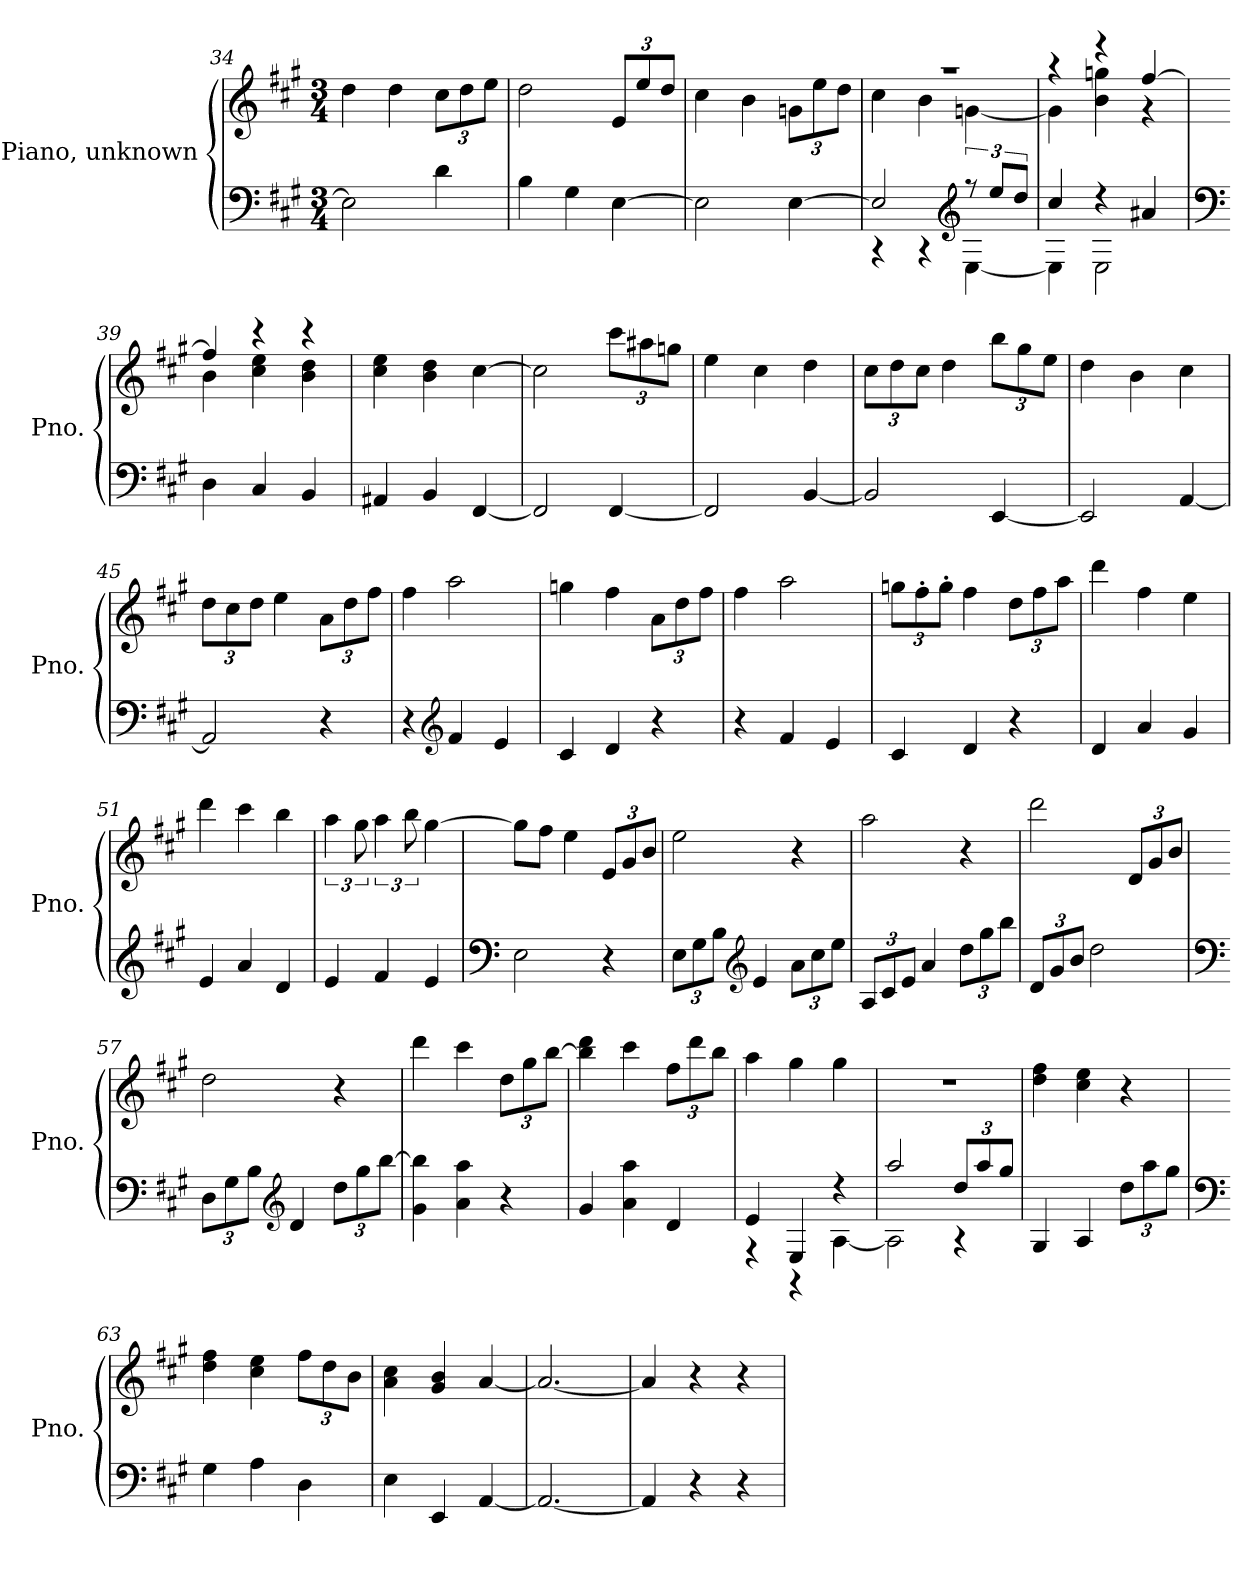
**kern	**kern
*part1	*part1
*staff2	*staff1
*I"Piano, unknown	*
*I'Pno.	*
*clefF4	*clefG2
*k[f#c#g#]	*k[f#c#g#]
*M3/4	*M3/4
=34	=34
2E\]	4dd\
.	4dd\
*	*Xbrackettup
4d\	12cc#\L
.	12dd\
.	12ee\J
=35	=35
4B\	2dd\
4G#\	.
[4E\	12e/L
.	12ee/
.	12dd/J
=36	=36
2E\]	4cc#\
.	4b\
[4E\	12gn\L
.	12ee\
.	12dd\J
=37	=37
*^	*^
2E/]	4r	2.r	4cc#\
.	4r	.	4b\
*clefG2	*	*	*
12r	[4E\	.	[4gn\
12ee/L	.	.	.
12dd/J	.	.	.
!!LO:PB:g=z	!!
=38	=38	=38	=38
4cc#/	4E\]	4r	4g\]
4r	2E\	4r	4b\ 4ggn\
4a#X/	.	[4ff#/	4r
*v	*v	*	*
=39	=39	=39
*clefF4	*	*
4D\	4ff#/]	4b\
4C#/	4r	4cc#\ 4ee\
4BB/	4r	4b\ 4dd\
*	*v	*v
=40	=40
4AA#X/	4cc#\ 4ee\
4BB/	4b\ 4dd\
[4FF#/	[4cc#\
=41	=41
2FF#/]	2cc#\]
[4FF#/	12ccc#\L
.	12aa#X\
.	12ggn\J
=42	=42
2FF#/]	4ee\
.	4cc#\
[4BB/	4dd\
=43	=43
2BB/]	12cc#\L
.	12dd\
.	12cc#\J
.	4dd\
[4EE/	12bb\L
.	12gg#\
.	12ee\J
=44	=44
2EE/]	4dd\
.	4b\
[4AA/	4cc#\
!!LO:LB:g=z
=45	=45
2AA/]	12dd\L
.	12cc#\
.	12dd\J
.	4ee\
4r	12a\L
.	12dd\
.	12ff#\J
=46	=46
4r	4ff#\
*clefG2	*
4f#/	2aa\
4e/	.
=47	=47
4c#/	4ggn\
4d/	4ff#\
4r	12a\L
.	12dd\
.	12ff#\J
=48	=48
4r	4ff#\
4f#/	2aa\
4e/	.
=49	=49
4c#/	12ggn\L
.	12ff#'\
.	12gg'\J
4d/	4ff#\
4r	12dd\L
.	12ff#\
.	12aa\J
=50	=50
4d/	4ddd\
4a/	4ff#\
4g#/	4ee\
=51	=51
4e/	4ddd\
4a/	4ccc#\
4d/	4bb\
!!LO:LB:g=z
=52	=52
*	*brackettup
4e/	6aa\
.	12gg#\
4f#/	6aa\
.	12bb\
4e/	[4gg#\
=53	=53
*clefF4	*
2E\	8gg#\L]
.	8ff#\J
.	4ee\
*	*Xbrackettup
4r	12e/L
.	12g#/
.	12b/J
=54	=54
*Xbrackettup	*
12E\L	2ee\
12G#\	.
12B\J	.
*clefG2	*
4e/	.
12a\L	4r
12cc#\	.
12ee\J	.
=55	=55
12A/L	2aa\
12c#/	.
12e/J	.
4a/	.
12dd\L	4r
12gg#\	.
12bb\J	.
=56	=56
12d/L	2ddd\
12g#/	.
12b/J	.
2dd\	.
.	12d/L
.	12g#/
.	12b/J
!!LO:LB:g=z
=57	=57
*clefF4	*
12D\L	2dd\
12G#\	.
12B\J	.
*clefG2	*
4d/	.
12dd\L	4r
12gg#\	.
[12bb\J	.
=58	=58
4g#\ 4bb\]	4ddd\
4a\ 4aa\	4ccc#\
4r	12dd\L
.	12gg#\
.	[12bb\J
=59	=59
4g#/	4bb\] 4ddd\
4a\ 4aa\	4ccc#\
4d/	12ff#\L
.	12ddd\
.	12bb\J
=60	=60
*^	*
4e/	4r	4aa\
4E/	4r	4gg#\
4r	[4A\	4gg#\
=61	=61	=61
2aa/	2A\]	2.r
12dd/L	4r	.
12aa/	.	.
12gg#/J	.	.
*v	*v	*
=62	=62
4G#/	4dd\ 4ff#\
4A/	4cc#\ 4ee\
12dd\L	4r
12aa\	.
12gg#\J	.
!!LO:LB:g=z
=63	=63
*clefF4	*
4G#\	4dd\ 4ff#\
4A\	4cc#\ 4ee\
4D\	12ff#\L
.	12dd\
.	12b\J
=64	=64
4E\	4a\ 4cc#\
4EE/	4g#/ 4b/
[4AA/	[4a/
=65	=65
2.AA/_	2.a/_
=66	=66
4AA/]	4a/]
4r	4r
4r	4r
=	=
*-	*-
